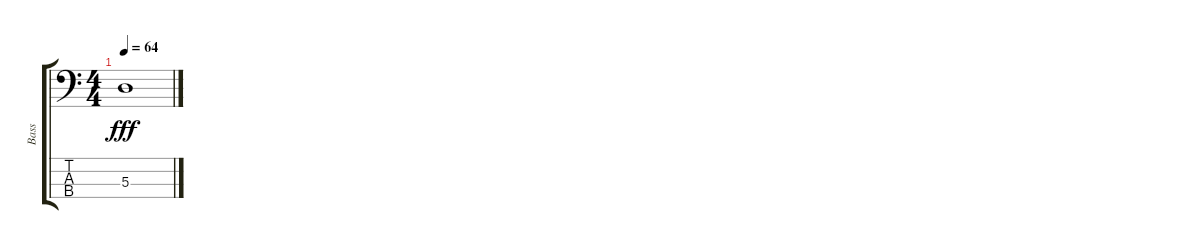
\track ("Bass" "Bass") {instrument electricbassfinger}
\staff {score tabs}
\tuning (G2 D2 A1 E1) {hide}
\ts (4 4)
\tempo 64
\clef f4
\ks c
5.3.1{dy fff}
